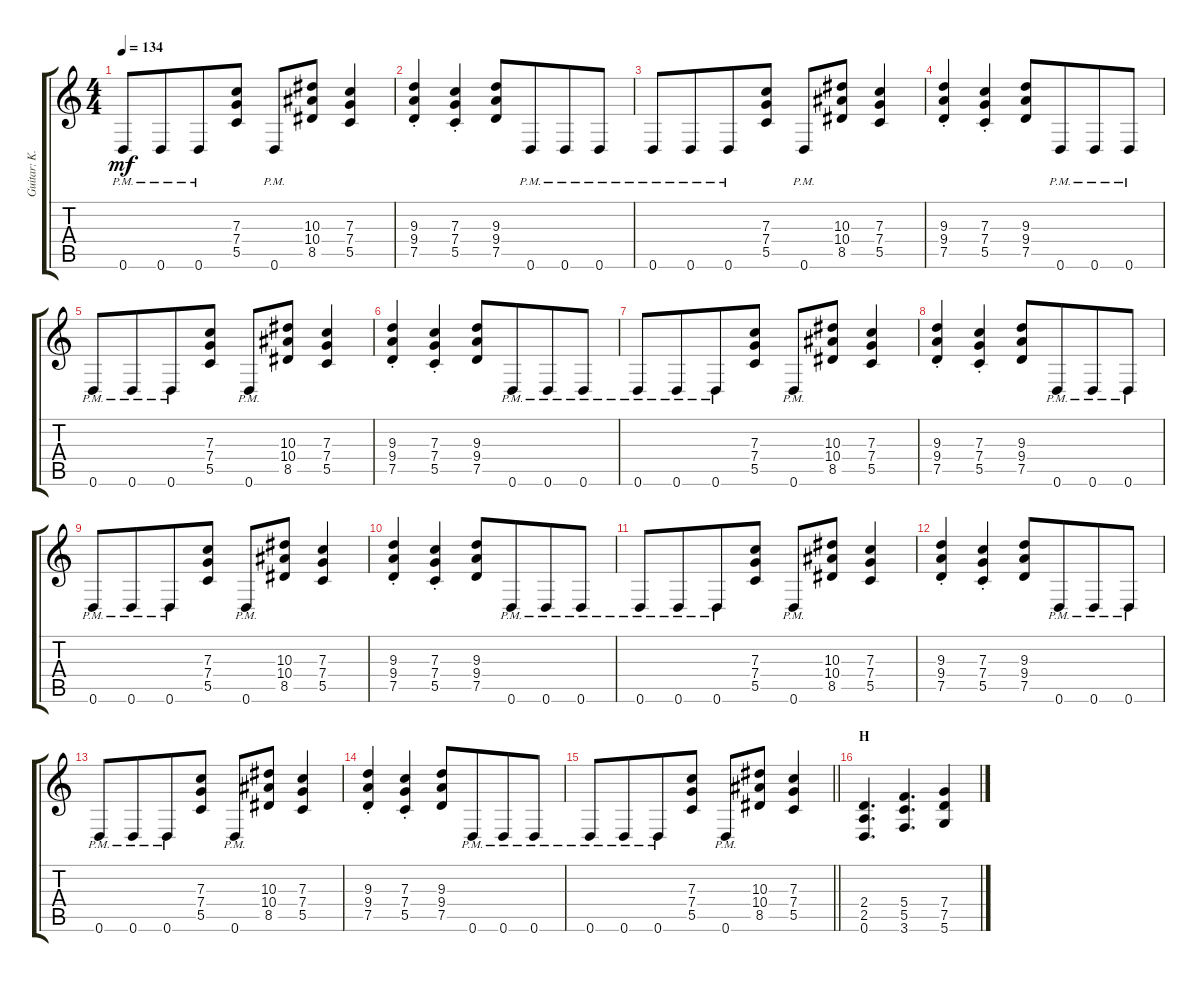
\track ("Guitar: K.K." "Guitar: K.") {instrument distortionguitar}
\staff {score tabs}
\tuning (D4 A3 F3 C3 G2 D2) {hide}
\ts (4 4)
\tempo 134
\clef g2
\ks c
0.6{pm}.8{dy mf} 0.6{pm}.8{beam merge} 0.6{pm}.8 (7.3 7.4 5.5).8 0.6{pm}.8 (10.3 10.4 8.5).8 (7.3 7.4 5.5).4 |
(9.3{st} 9.4{st} 7.5{st}).4 (7.3{st} 7.4{st} 5.5{st}).4 (9.3 9.4 7.5).8 0.6{pm}.8{beam merge} 0.6{pm}.8 0.6{pm}.8 |
0.6{pm}.8 0.6{pm}.8{beam merge} 0.6{pm}.8 (7.3 7.4 5.5).8 0.6{pm}.8 (10.3 10.4 8.5).8 (7.3 7.4 5.5).4 |
(9.3{st} 9.4{st} 7.5{st}).4 (7.3{st} 7.4{st} 5.5{st}).4 (9.3 9.4 7.5).8 0.6{pm}.8{beam merge} 0.6{pm}.8 0.6{pm}.8 |
0.6{pm}.8 0.6{pm}.8{beam merge} 0.6{pm}.8 (7.3 7.4 5.5).8 0.6{pm}.8 (10.3 10.4 8.5).8 (7.3 7.4 5.5).4 |
(9.3{st} 9.4{st} 7.5{st}).4 (7.3{st} 7.4{st} 5.5{st}).4 (9.3 9.4 7.5).8 0.6{pm}.8{beam merge} 0.6{pm}.8 0.6{pm}.8 |
0.6{pm}.8 0.6{pm}.8{beam merge} 0.6{pm}.8 (7.3 7.4 5.5).8 0.6{pm}.8 (10.3 10.4 8.5).8 (7.3 7.4 5.5).4 |
(9.3{st} 9.4{st} 7.5{st}).4 (7.3{st} 7.4{st} 5.5{st}).4 (9.3 9.4 7.5).8 0.6{pm}.8{beam merge} 0.6{pm}.8 0.6{pm}.8 |
0.6{pm}.8 0.6{pm}.8{beam merge} 0.6{pm}.8 (7.3 7.4 5.5).8 0.6{pm}.8 (10.3 10.4 8.5).8 (7.3 7.4 5.5).4 |
(9.3{st} 9.4{st} 7.5{st}).4 (7.3{st} 7.4{st} 5.5{st}).4 (9.3 9.4 7.5).8 0.6{pm}.8{beam merge} 0.6{pm}.8 0.6{pm}.8 |
0.6{pm}.8 0.6{pm}.8{beam merge} 0.6{pm}.8 (7.3 7.4 5.5).8 0.6{pm}.8 (10.3 10.4 8.5).8 (7.3 7.4 5.5).4 |
(9.3{st} 9.4{st} 7.5{st}).4 (7.3{st} 7.4{st} 5.5{st}).4 (9.3 9.4 7.5).8 0.6{pm}.8{beam merge} 0.6{pm}.8 0.6{pm}.8 |
0.6{pm}.8 0.6{pm}.8{beam merge} 0.6{pm}.8 (7.3 7.4 5.5).8 0.6{pm}.8 (10.3 10.4 8.5).8 (7.3 7.4 5.5).4 |
(9.3{st} 9.4{st} 7.5{st}).4 (7.3{st} 7.4{st} 5.5{st}).4 (9.3 9.4 7.5).8 0.6{pm}.8{beam merge} 0.6{pm}.8 0.6{pm}.8 |
\barLineRight lightlight
0.6{pm}.8 0.6{pm}.8{beam merge} 0.6{pm}.8 (7.3 7.4 5.5).8 0.6{pm}.8 (10.3 10.4 8.5).8 (7.3 7.4 5.5).4 |
\section ("" "H")
(2.4 2.5 0.6).4{d} (5.4 5.5 3.6).4{d} (7.4 7.5 5.6).4
